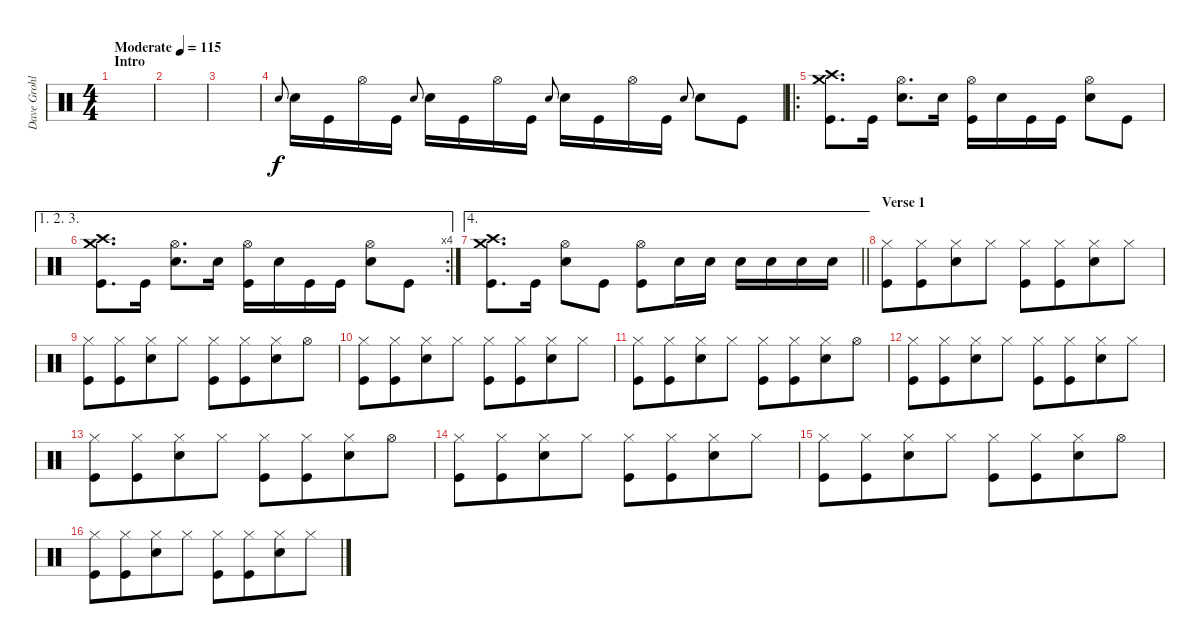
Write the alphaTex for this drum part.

\track ("Dave Grohl" "Dave Grohl") {instrument percussion}
\staff {score}
\articulation defaults
\ts (4 4)
\section ("" "Intro")
\tempo (115 "Moderate")
\clef neutral
\ks c
|
|
|
"Snare (hit) 2".8{gr onbeat} "Snare (hit) 2".16 "Kick (hit)".16 "Hi-Hat (open)".16 "Kick (hit)".16 "Snare (hit) 2".8{gr onbeat} "Snare (hit) 2".16 "Kick (hit)".16 "Hi-Hat (open)".16 "Kick (hit)".16 "Snare (hit) 2".8{gr onbeat} "Snare (hit) 2".16 "Kick (hit)".16 "Hi-Hat (open)".16 "Kick (hit)".16 "Snare (hit) 2".8{gr onbeat} "Snare (hit) 2".8{beam Down} "Kick (hit)".8{beam Down} |
\ro
("Crash medium (hit)" "Crash high (hit)" "Kick (hit)").8{d} "Kick (hit)".16 ("Hi-Hat (open)" "Snare (hit) 2").8{d} "Snare (hit) 2".16 ("Hi-Hat (open)" "Kick (hit)").16 "Snare (hit) 2".16 "Kick (hit)".16 "Kick (hit)".16 ("Hi-Hat (open)" "Snare (hit) 2").8 "Kick (hit)".8 |
\ae (1 2 3)
\rc 4
("Crash medium (hit)" "Crash high (hit)" "Kick (hit)").8{d} "Kick (hit)".16 ("Hi-Hat (open)" "Snare (hit) 2").8{d} "Snare (hit) 2".16 ("Hi-Hat (open)" "Kick (hit)").16 "Snare (hit) 2".16 "Kick (hit)".16 "Kick (hit)".16 ("Hi-Hat (open)" "Snare (hit) 2").8 "Kick (hit)".8 |
\ae 4
\barLineRight lightlight
("Crash medium (hit)" "Crash high (hit)" "Kick (hit)").8{d} "Kick (hit)".16 ("Hi-Hat (open)" "Snare (hit) 2").8 "Kick (hit)".8 ("Hi-Hat (open)" "Kick (hit)").8 "Snare (hit) 2".16 "Snare (hit) 2".16 "Snare (hit) 2".16 "Snare (hit) 2".16 "Snare (hit) 2".16 "Snare (hit) 2".16 |
\section ("" "Verse 1")
("Hi-Hat (closed)" "Kick (hit)").8 ("Hi-Hat (closed)" "Kick (hit)").8{beam merge} ("Hi-Hat (closed)" "Snare (hit) 2").8 "Hi-Hat (closed)".8 ("Hi-Hat (closed)" "Kick (hit)").8 ("Hi-Hat (closed)" "Kick (hit)").8{beam merge} ("Hi-Hat (closed)" "Snare (hit) 2").8 "Hi-Hat (closed)".8 |
("Hi-Hat (closed)" "Kick (hit)").8 ("Hi-Hat (closed)" "Kick (hit)").8{beam merge} ("Hi-Hat (closed)" "Snare (hit) 2").8 "Hi-Hat (closed)".8 ("Hi-Hat (closed)" "Kick (hit)").8 ("Hi-Hat (closed)" "Kick (hit)").8{beam merge} ("Hi-Hat (closed)" "Snare (hit) 2").8 "Hi-Hat (open)".8 |
("Hi-Hat (closed)" "Kick (hit)").8 ("Hi-Hat (closed)" "Kick (hit)").8{beam merge} ("Hi-Hat (closed)" "Snare (hit) 2").8 "Hi-Hat (closed)".8 ("Hi-Hat (closed)" "Kick (hit)").8 ("Hi-Hat (closed)" "Kick (hit)").8{beam merge} ("Hi-Hat (closed)" "Snare (hit) 2").8 "Hi-Hat (closed)".8 |
("Hi-Hat (closed)" "Kick (hit)").8 ("Hi-Hat (closed)" "Kick (hit)").8{beam merge} ("Hi-Hat (closed)" "Snare (hit) 2").8 "Hi-Hat (closed)".8 ("Hi-Hat (closed)" "Kick (hit)").8 ("Hi-Hat (closed)" "Kick (hit)").8{beam merge} ("Hi-Hat (closed)" "Snare (hit) 2").8 "Hi-Hat (open)".8 |
("Hi-Hat (closed)" "Kick (hit)").8 ("Hi-Hat (closed)" "Kick (hit)").8{beam merge} ("Hi-Hat (closed)" "Snare (hit) 2").8 "Hi-Hat (closed)".8 ("Hi-Hat (closed)" "Kick (hit)").8 ("Hi-Hat (closed)" "Kick (hit)").8{beam merge} ("Hi-Hat (closed)" "Snare (hit) 2").8 "Hi-Hat (closed)".8 |
("Hi-Hat (closed)" "Kick (hit)").8 ("Hi-Hat (closed)" "Kick (hit)").8{beam merge} ("Hi-Hat (closed)" "Snare (hit) 2").8 "Hi-Hat (closed)".8 ("Hi-Hat (closed)" "Kick (hit)").8 ("Hi-Hat (closed)" "Kick (hit)").8{beam merge} ("Hi-Hat (closed)" "Snare (hit) 2").8 "Hi-Hat (open)".8 |
("Hi-Hat (closed)" "Kick (hit)").8 ("Hi-Hat (closed)" "Kick (hit)").8{beam merge} ("Hi-Hat (closed)" "Snare (hit) 2").8 "Hi-Hat (closed)".8 ("Hi-Hat (closed)" "Kick (hit)").8 ("Hi-Hat (closed)" "Kick (hit)").8{beam merge} ("Hi-Hat (closed)" "Snare (hit) 2").8 "Hi-Hat (closed)".8 |
("Hi-Hat (closed)" "Kick (hit)").8 ("Hi-Hat (closed)" "Kick (hit)").8{beam merge} ("Hi-Hat (closed)" "Snare (hit) 2").8 "Hi-Hat (closed)".8 ("Hi-Hat (closed)" "Kick (hit)").8 ("Hi-Hat (closed)" "Kick (hit)").8{beam merge} ("Hi-Hat (closed)" "Snare (hit) 2").8 "Hi-Hat (open)".8 |
("Hi-Hat (closed)" "Kick (hit)").8 ("Hi-Hat (closed)" "Kick (hit)").8{beam merge} ("Hi-Hat (closed)" "Snare (hit) 2").8 "Hi-Hat (closed)".8 ("Hi-Hat (closed)" "Kick (hit)").8 ("Hi-Hat (closed)" "Kick (hit)").8{beam merge} ("Hi-Hat (closed)" "Snare (hit) 2").8 "Hi-Hat (closed)".8
